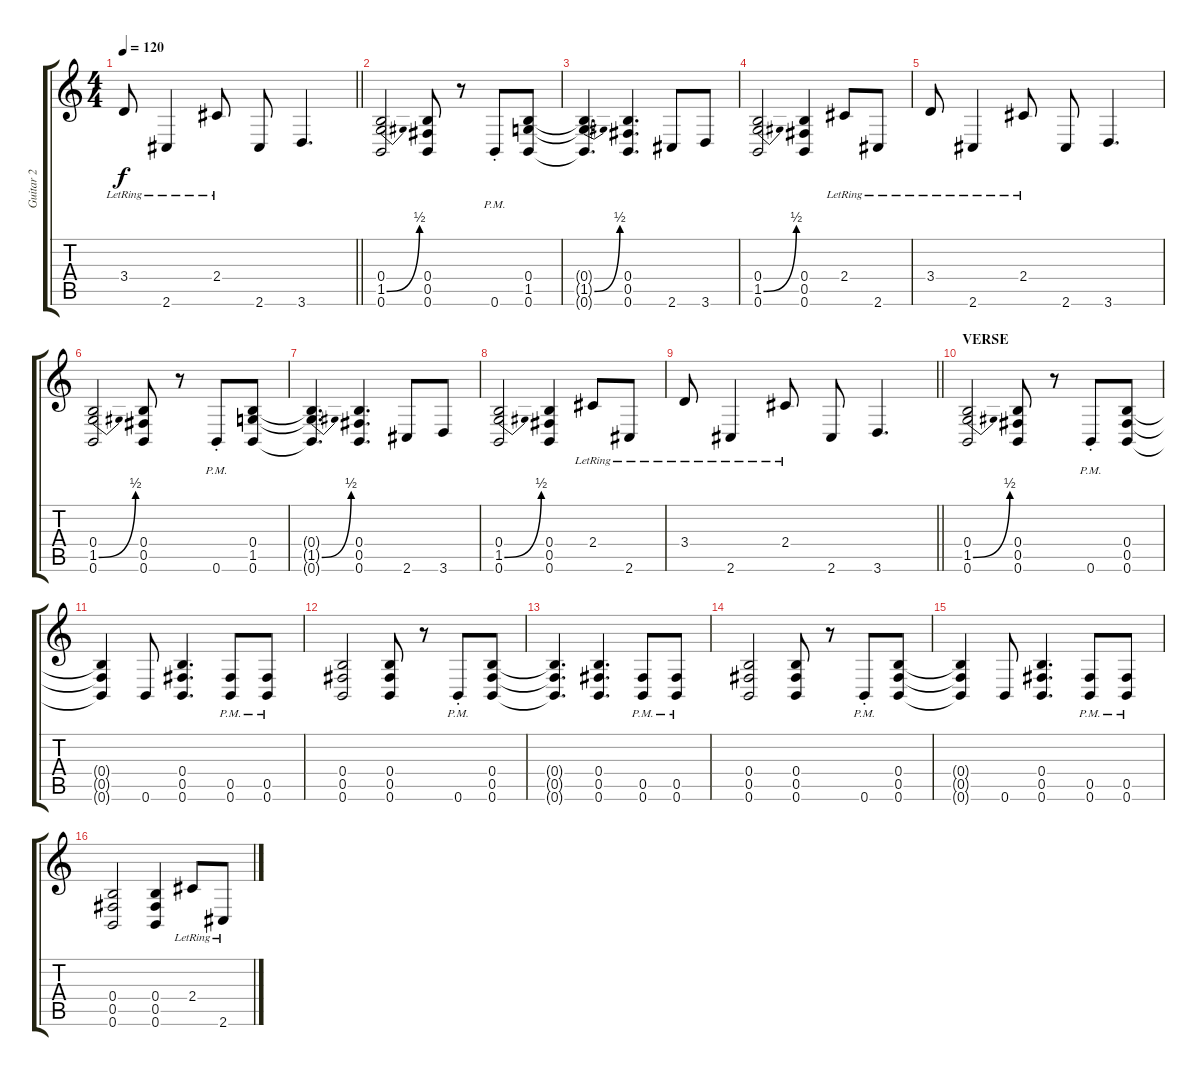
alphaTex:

\track ("Guitar 2" "Guitar 2") {instrument distortionguitar}
\staff {score tabs}
\tuning (Db4 Ab3 E3 B2 Gb2 B1) {hide}
\ts (4 4)
\tempo 120
\clef g2
\barLineRight lightlight
\ks c
3.4{lr}.8{dy f} 2.6{lr}.4 2.4{lr}.8 2.6.8 3.6.4{d} |
(0.4 1.5{be (bend 0 0 60 2)} 0.6).2 (0.4 0.5 0.6).8 r.8 0.6{pm st}.8 (0.4 1.5 0.6).8 |
(0.4{t} 1.5{be (bend 0 0 60 2) t} 0.6{t}).4{d} (0.4 0.5 0.6).4{d} 2.6.8 3.6.8 |
(0.4 1.5{be (bend 0 0 60 2)} 0.6).2 (0.4 0.5 0.6).4 2.4{lr}.8 2.6{lr}.8 |
3.4{lr}.8 2.6{lr}.4 2.4{lr}.8 2.6.8 3.6.4{d} |
(0.4 1.5{be (bend 0 0 60 2)} 0.6).2 (0.4 0.5 0.6).8 r.8 0.6{pm st}.8 (0.4 1.5 0.6).8 |
(0.4{t} 1.5{be (bend 0 0 60 2) t} 0.6{t}).4{d} (0.4 0.5 0.6).4{d} 2.6.8 3.6.8 |
(0.4 1.5{be (bend 0 0 60 2)} 0.6).2 (0.4 0.5 0.6).4 2.4{lr}.8 2.6{lr}.8 |
\barLineRight lightlight
3.4{lr}.8 2.6{lr}.4 2.4{lr}.8 2.6.8 3.6.4{d} |
\section ("" "VERSE")
(0.4 1.5{be (bend 0 0 60 2)} 0.6).2{balance 16} (0.4 0.5 0.6).8 r.8 0.6{pm st}.8 (0.4 0.5 0.6).8 |
(0.4{t} 0.5{t} 0.6{t}).4 0.6.8 (0.4 0.5 0.6).4{d} (0.5{pm} 0.6{pm}).8 (0.5{pm} 0.6{pm}).8 |
(0.4 0.5 0.6).2 (0.4 0.5 0.6).8 r.8 0.6{pm st}.8 (0.4 0.5 0.6).8 |
(0.4{t} 0.5{t} 0.6{t}).4{d} (0.4 0.5 0.6).4{d} (0.5{pm} 0.6{pm}).8 (0.5{pm} 0.6{pm}).8 |
(0.4 0.5 0.6).2 (0.4 0.5 0.6).8 r.8 0.6{pm st}.8 (0.4 0.5 0.6).8 |
(0.4{t} 0.5{t} 0.6{t}).4 0.6.8 (0.4 0.5 0.6).4{d} (0.5{pm} 0.6{pm}).8 (0.5{pm} 0.6{pm}).8 |
(0.4 0.5 0.6).2 (0.4 0.5 0.6).4 2.4{lr}.8 2.6{lr}.8
